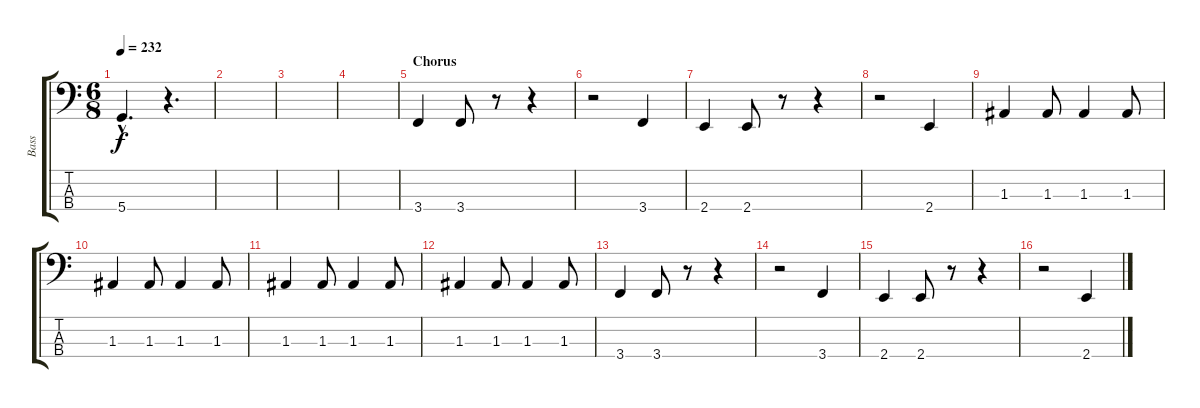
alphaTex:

\track ("Bass" "Bass") {instrument electricbasspick}
\staff {score tabs}
\tuning (G2 D2 A1 D1) {hide}
\ts (6 8)
\tempo 232
\clef f4
\ks c
5.4{hac}.4{d dy f} r.4{d} |
|
|
|
\section ("" "Chorus")
3.4.4 3.4.8 r.8 r.4 |
r.2 3.4.4 |
2.4.4 2.4.8 r.8 r.4 |
r.2 2.4.4 |
1.3.4 1.3.8 1.3.4 1.3.8 |
1.3.4 1.3.8 1.3.4 1.3.8 |
1.3.4 1.3.8 1.3.4 1.3.8 |
1.3.4 1.3.8 1.3.4 1.3.8 |
3.4.4 3.4.8 r.8 r.4 |
r.2 3.4.4 |
2.4.4 2.4.8 r.8 r.4 |
r.2 2.4.4
